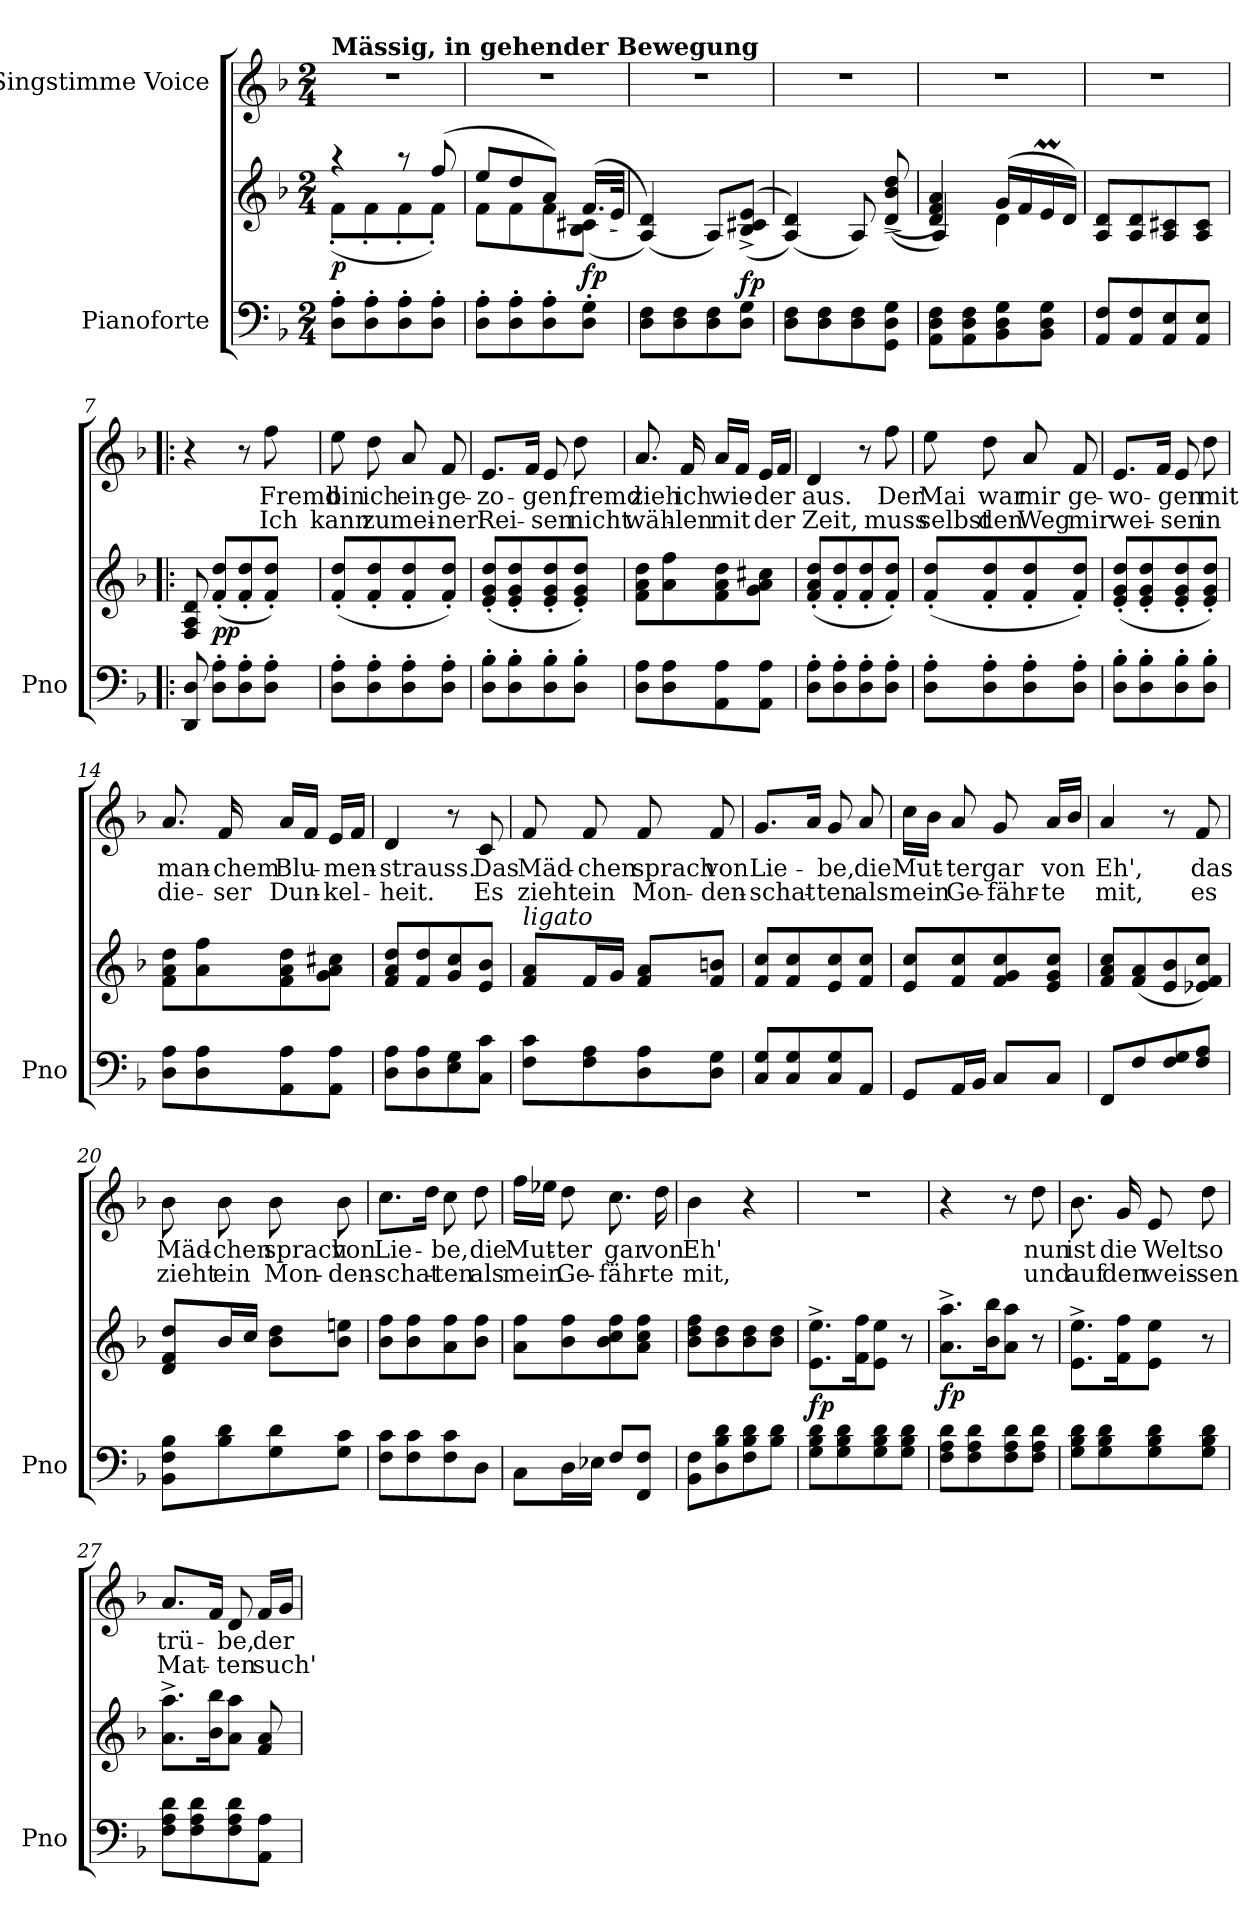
**kern	**kern	**dynam	**kern	**text	**text
*part2	*part2	*part2	*part1	*part1	*part1
*staff3	*staff2	*staff2/3	*staff1	*staff1	*staff1
*I"Pianoforte	*	*	*I"Singstimme Voice	*	*
*I'Pno	*	*	*	*	*
*clefF4	*clefG2	*	*clefG2	*	*
*k[b-]	*k[b-]	*	*k[b-]	*	*
*M2/4	*M2/4	*	*M2/4	*	*
=1	=1	=1	=1	=1	=1
*	*^	*	*	*	*
!	!	!	!	!LO:TX:a:B:t=Mässig, in gehender Bewegung	!	!
!	!	!	!LO:DY:b	!	!	!
8D\' 8A\'L	4r	(8f'\L	p	2r	.	.
8D\' 8A\'	.	8f'\	.	.	.	.
8D\' 8A\'	8r	8f'\	.	.	.	.
8D\' 8A\'J	(8ff/	8f'\J)	.	.	.	.
=2	=2	=2	=2	=2	=2	=2
8D\' 8A\'L	8ee/L	8f\L	.	2r	.	.
8D\' 8A\'	8dd/	8f\	.	.	.	.
8D\' 8A\'	8a/J)	8f\	.	.	.	.
!	!	!	!LO:DY:b	!	!	!
8D\' 8G\'J	(>16.f/LL	(8B-\ 8c#X\J	fp	.	.	.
!	!	!	!LO:HP:b	!	!	!
.	32e/JJk	.	>	.	.	.
*	*v	*v	*	*	*	*
.	.	]	.	.	.
=3	=3	=3	=3	=3	=3
8D\ 8F\L	(>4A/ 4d/))	.	2r	.	.
8D\ 8F\	.	.	.	.	.
8D\ 8F\	8A/L)	.	.	.	.
!	!	!LO:DY:a=2	!	!	!
8D\ 8G\J	(>(8B-/^> 8c#X/^> 8e/^>J	fp	.	.	.
=4	=4	=4	=4	=4	=4
8D\ 8F\L	(>4A/ 4d/))	.	2r	.	.
8D\ 8F\	.	.	.	.	.
8D\ 8F\	8A/)	.	.	.	.
!	!	!LO:HP:b	!	!	!
8GG\ 8D\ 8G\J	(>(8d/ 8b-/ 8dd/	>	.	.	.
.	.	]	.	.	.
=5	=5	=5	=5	=5	=5
*	*^	*	*	*	*
8AA\ 8D\ 8F\L	4d/ 4f/ 4a/)	4A/)	.	2r	.	.
8AA\ 8D\ 8F\	.	.	.	.	.	.
8BB-\ 8D\ 8G\	(>16g/LL	4d\	.	.	.	.
.	16f/	.	.	.	.	.
8BB-\ 8D\ 8G\J	16em/	.	.	.	.	.
.	16d/JJ)	.	.	.	.	.
*	*v	*v	*	*	*	*
=6	=6	=6	=6	=6	=6
8AA/ 8F/L	8A/ 8d/L	.	2r	.	.
8AA/ 8F/	8A/ 8d/	.	.	.	.
8AA/ 8E/	8A/ 8c#X/	.	.	.	.
8AA/ 8E/J	8A/ 8c#/J	.	.	.	.
=7!|:	=7!|:	=7!|:	=7!|:	=7!|:	=7!|:
8DD/ 8D/	8F/ 8A/ 8d/	.	4r	.	.
!	!	!LO:DY:b	!	!	!
8D\' 8A\'L	(8f/' 8dd/'L	pp	.	.	.
8D\' 8A\'	8f/' 8dd/'	.	8r	.	.
8D\' 8A\'J	8f/' 8dd/'J)	.	8ff\	Fremd	Ich
=8	=8	=8	=8	=8	=8
8D\' 8A\'L	(8f/' 8dd/'L	.	8ee\	bin	kann
8D\' 8A\'	8f/' 8dd/'	.	8dd\	ich	zu
8D\' 8A\'	8f/' 8dd/'	.	8a/	ein-	mei-
8D\' 8A\'J	8f/' 8dd/'J)	.	8f/	-ge-	-ner
=9	=9	=9	=9	=9	=9
8D\' 8B-\'L	(8e/' 8g/' 8dd/'L	.	8.e/L	-zo-	Rei-
8D\' 8B-\'	8e/' 8g/' 8dd/'	.	.	.	.
.	.	.	16f/Jk	.	.
8D\' 8B-\'	8e/' 8g/' 8dd/'	.	8e/	-gen,	-sen
8D\' 8B-\'J	8e/' 8g/' 8dd/'J)	.	8dd\	fremd	nicht
=10	=10	=10	=10	=10	=10
8D\ 8A\L	8f\ 8a\ 8dd\L	.	8.a/	zieh	wäh-
8D\ 8A\	8a\ 8ff\	.	.	.	.
.	.	.	16f/	ich	-len
8AA\ 8A\	8f\ 8a\ 8dd\	.	16a/LL	wie-	mit
.	.	.	16f/JJ	.	.
8AA\ 8A\J	8g\ 8a\ 8cc#X\J	.	16e/LL	-der	der
.	.	.	16f/JJ	.	.
=11	=11	=11	=11	=11	=11
8D\' 8A\'L	(8f/' 8a/' 8dd/'L	.	4d/	aus.	Zeit,
8D\' 8A\'	8f/' 8dd/'	.	.	.	.
8D\' 8A\'	8f/' 8dd/'	.	8r	.	.
8D\' 8A\'J	8f/' 8dd/'J)	.	8ff\	Der	muss
=12	=12	=12	=12	=12	=12
8D\' 8A\'L	(8f/' 8dd/'L	.	8ee\	Mai	selbst
8D\' 8A\'	8f/' 8dd/'	.	8dd\	war	den
8D\' 8A\'	8f/' 8dd/'	.	8a/	mir	Weg
8D\' 8A\'J	8f/' 8dd/'J)	.	8f/	ge-	mir
=13	=13	=13	=13	=13	=13
8D\' 8B-\'L	(8e/' 8g/' 8dd/'L	.	8.e/L	-wo-	wei-
8D\' 8B-\'	8e/' 8g/' 8dd/'	.	.	.	.
.	.	.	16f/Jk	.	.
8D\' 8B-\'	8e/' 8g/' 8dd/'	.	8e/	-gen	-sen
8D\' 8B-\'J	8e/' 8g/' 8dd/'J)	.	8dd\	mit	in
=14	=14	=14	=14	=14	=14
8D\ 8A\L	8f\ 8a\ 8dd\L	.	8.a/	man-	die-
8D\ 8A\	8a\ 8ff\	.	.	.	.
.	.	.	16f/	-chem	-ser
8AA\ 8A\	8f\ 8a\ 8dd\	.	16a/LL	Blu-	Dun-
.	.	.	16f/JJ	.	.
8AA\ 8A\J	8g\ 8a\ 8cc#X\J	.	16e/LL	-men-	-kel-
.	.	.	16f/JJ	.	.
=15	=15	=15	=15	=15	=15
8D\ 8A\L	8f/ 8a/ 8dd/L	.	4d/	-strauss.	-heit.
8D\ 8A\	8f/ 8dd/	.	.	.	.
8E\ 8G\	8g/ 8cc/	.	8r	.	.
8C\ 8c\J	8e/ 8b-/J	.	8c/	Das	Es
=16	=16	=16	=16	=16	=16
!	!LO:TX:i:t=ligato	!	!	!	!
8F\ 8c\L	8f/ 8a/L	.	8f/	Mäd-	zieht
8F\ 8A\	16f/L	.	8f/	-chen	ein
.	16g/JJ	.	.	.	.
8D\ 8A\	8f/ 8a/L	.	8f/	sprach	Mon-
8D\ 8G\J	8f/ 8bn/J	.	8f/	von	-den-
=17	=17	=17	=17	=17	=17
8C/ 8G/L	8f/ 8cc/L	.	8.g/L	Lie-	-schat-
8C/ 8G/	8f/ 8cc/	.	.	.	.
.	.	.	16a/Jk	.	.
8C/ 8G/	8e/ 8cc/	.	8g/	-be,	-ten
8AA/J	8f/ 8cc/J	.	8a/	die	als
=18	=18	=18	=18	=18	=18
8GG/L	8e/ 8cc/L	.	16cc\LL	Mut-	mein
.	.	.	16b-\JJ	.	.
16AA/L	8f/ 8cc/	.	8a/	-ter	Ge-
16BB-/JJ	.	.	.	.	.
8C/L	8f/ 8g/ 8cc/	.	8g/	gar	-fähr-
8C/J	8e/ 8g/ 8cc/J	.	16a/LL	von	-te
.	.	.	16b-/JJ	.	.
=19	=19	=19	=19	=19	=19
8FF/L	8f/ 8a/ 8cc/L	.	4a/	Eh',	mit,
8F/	(8f/ 8a/	.	.	.	.
8F/ 8G/	8e/ 8b-/	.	8r	.	.
8F/ 8A/J	8e-X/ 8f/ 8cc/J)	.	8f/	das	es
=20	=20	=20	=20	=20	=20
8BB-\ 8F\ 8B-\L	8d/ 8f/ 8dd/L	.	8b-\	Mäd-	zieht
8B-\ 8d\	16b-/L	.	8b-\	-chen	ein
.	16cc/JJ	.	.	.	.
8G\ 8d\	8b-\ 8dd\L	.	8b-\	sprach	Mon-
8G\ 8c\J	8b-\ 8een\J	.	8b-\	von	-den-
=21	=21	=21	=21	=21	=21
8F\ 8c\L	8b-\ 8ff\L	.	8.cc\L	Lie-	-schat-
8F\ 8c\	8b-\ 8ff\	.	.	.	.
.	.	.	16dd\Jk	.	.
8F\ 8c\	8a\ 8ff\	.	8cc\	-be,	-ten
8D\J	8b-\ 8ff\J	.	8dd\	die	als
=22	=22	=22	=22	=22	=22
8C\L	8a\ 8ff\L	.	16ff\LL	Mut-	mein
.	.	.	16ee-X\JJ	.	.
16D\L	8b-\ 8ff\	.	8dd\	-ter	Ge-
16E-X\JJ	.	.	.	.	.
8F/L	8b-\ 8cc\ 8ff\	.	8.cc\	gar	-fähr-
8FF/ 8F/J	8a\ 8cc\ 8ff\J	.	.	.	.
.	.	.	16dd\	von	-te
=23	=23	=23	=23	=23	=23
8BB-\ 8F\L	8b-\ 8dd\ 8ff\L	.	4b-\	Eh'	mit,
8D\ 8B-\ 8d\	8b-\ 8dd\	.	.	.	.
8F\ 8B-\ 8d\	8b-\ 8dd\	.	4r	.	.
8B-\ 8d\J	8b-\ 8dd\J	.	.	.	.
=24	=24	=24	=24	=24	=24
!	!	!LO:DY:a=2	!	!	!
8G\ 8B-\ 8d\L	8.e\^ 8.ee\^L	fp	2r	.	.
8G\ 8B-\ 8d\	.	.	.	.	.
.	16f\ 16ff\K	.	.	.	.
8G\ 8B-\ 8d\	8e\ 8ee\J	.	.	.	.
8G\ 8B-\ 8d\J	8r	.	.	.	.
=25	=25	=25	=25	=25	=25
!	!	!LO:DY:b	!	!	!
8F\ 8A\ 8d\L	8.a\^> 8.aa\^>L	fp	4r	.	.
8F\ 8A\ 8d\	.	.	.	.	.
.	16b-\ 16bb-\K	.	.	.	.
8F\ 8A\ 8d\	8a\ 8aa\J	.	8r	.	.
8F\ 8A\ 8d\J	8r	.	8dd\	nun	und
=26	=26	=26	=26	=26	=26
8G\ 8B-\ 8d\L	8.e\^ 8.ee\^L	.	8.b-\	ist	auf
8G\ 8B-\ 8d\	.	.	.	.	.
.	16f\ 16ff\K	.	16g/	die	den
8G\ 8B-\ 8d\	8e\ 8ee\J	.	8e/	Welt	weis-
8G\ 8B-\ 8d\J	8r	.	8dd\	so	-sen
=27	=27	=27	=27	=27	=27
8F\ 8A\ 8d\L	8.a\^> 8.aa\^>L	.	8.a/L	trü-	Mat-
8F\ 8A\ 8d\	.	.	.	.	.
.	16b-\ 16bb-\K	.	16f/Jk	.	.
8F\ 8A\ 8d\	8a\ 8aa\J	.	8d/	-be,	-ten
8AA\ 8A\J	8f/ 8a/	.	16f/LL	der	such'
.	.	.	16g/JJ	.	.
=	=	=	=	=	=
*-	*-	*-	*-	*-	*-
